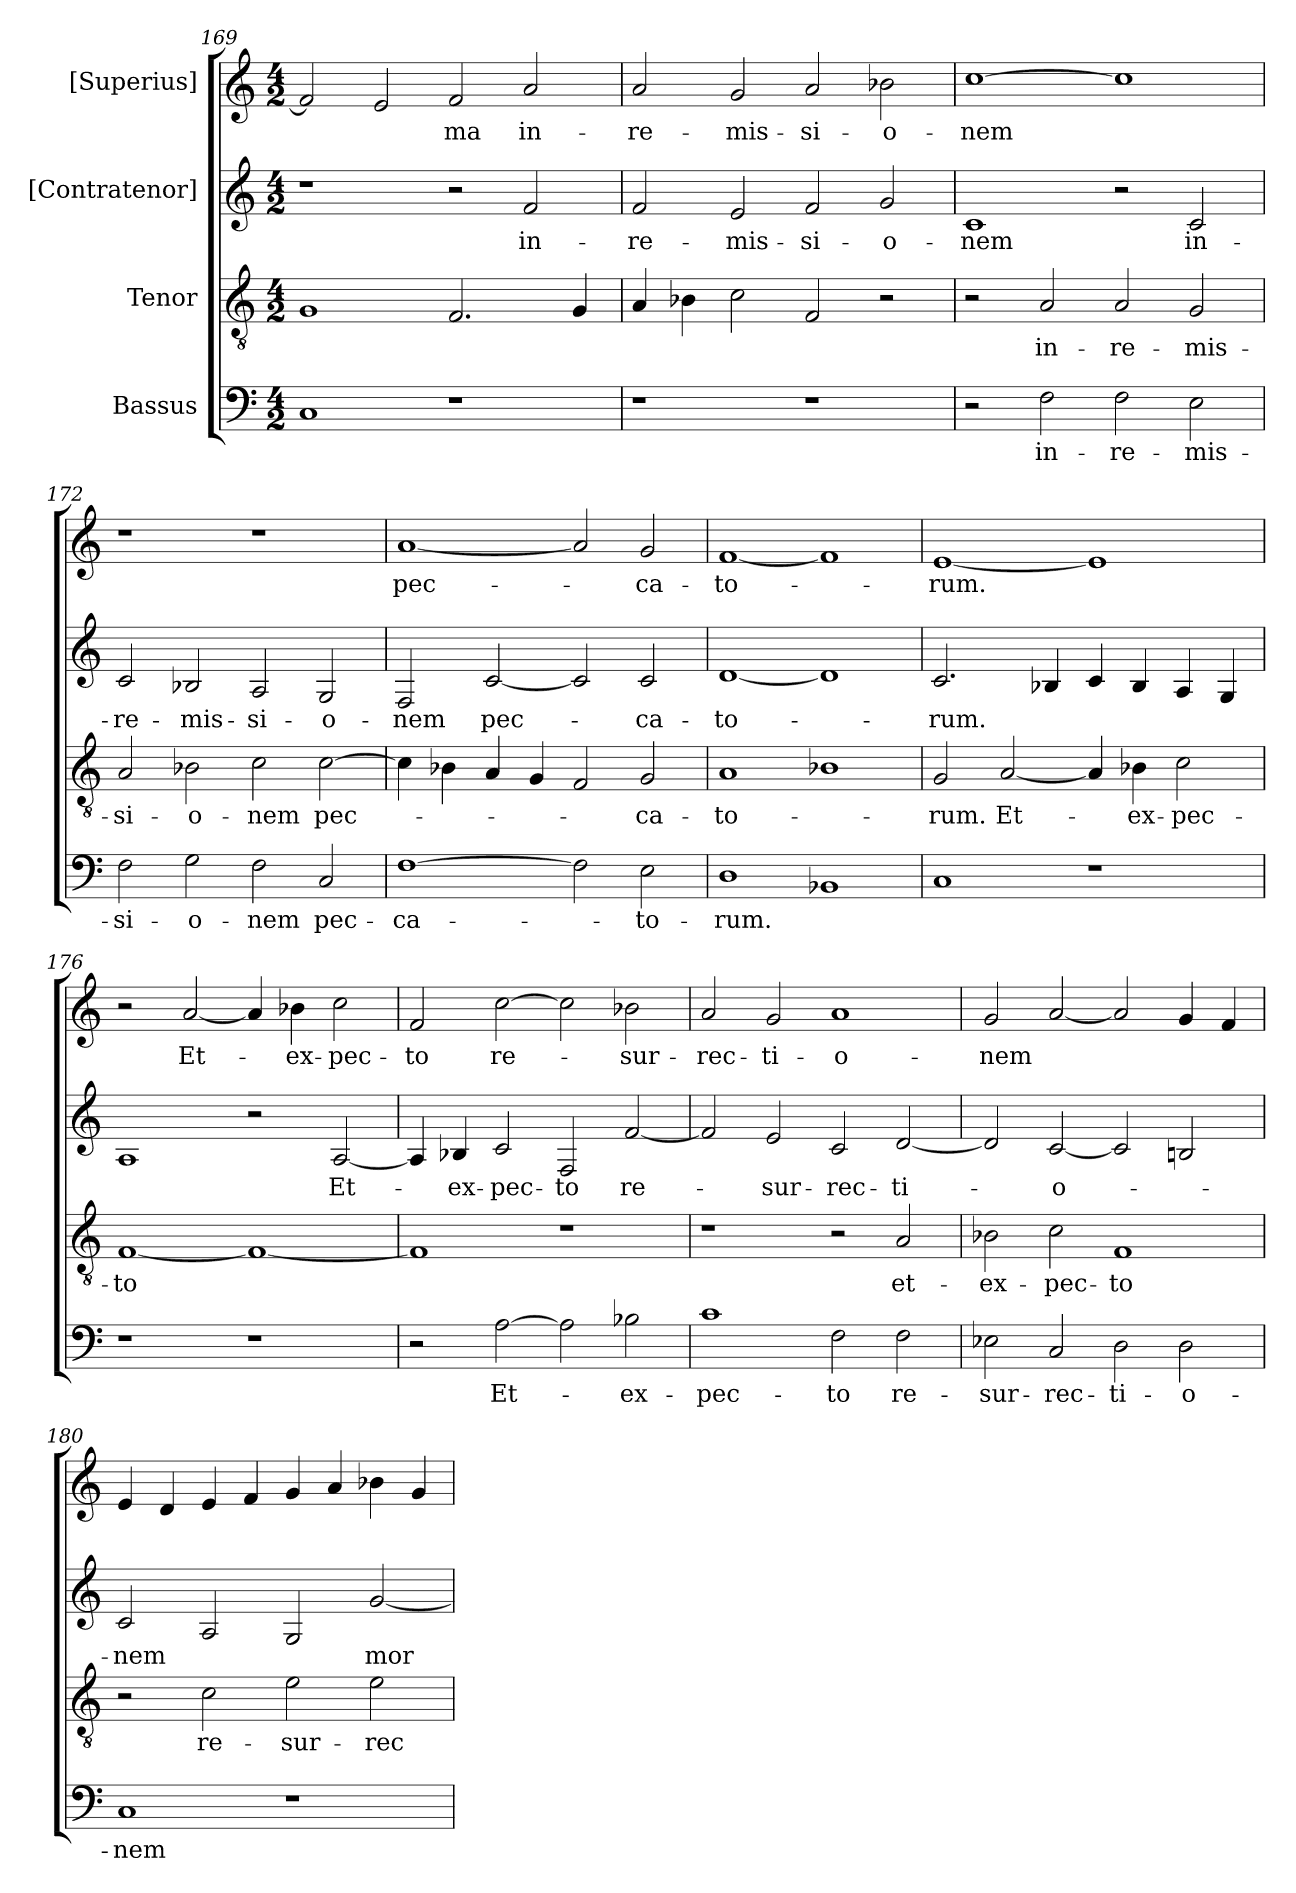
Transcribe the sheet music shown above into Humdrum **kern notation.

**kern	**text	**kern	**text	**kern	**text	**kern	**text
*part4	*part4	*part3	*part3	*part2	*part2	*part1	*part1
*staff4	*staff4	*staff3	*staff3	*staff2	*staff2	*staff1	*staff1
*I"Bassus	*	*I"Tenor	*	*I"[Contratenor]	*	*I"[Superius]	*
*clefF4	*	*clefGv2	*	*clefG2	*	*clefG2	*
*k[]	*	*k[]	*	*k[]	*	*k[]	*
*M4/2	*	*M4/2	*	*M4/2	*	*M4/2	*
=169	=169	=169	=169	=169	=169	=169	=169
1C/	.	1G/	.	1r	.	2f/]	.
.	.	.	.	.	.	2e/	.
1r	.	2.F/	.	2r	.	2f/	-ma
.	.	.	.	2f/	in-	2a/	in-
.	.	4G/	.	.	.	.	.
=170	=170	=170	=170	=170	=170	=170	=170
1r	.	4A/	.	2f/	re-	2a/	re-
.	.	4B-X\	.	.	.	.	.
.	.	2c\	.	2e/	-mis-	2g/	-mis-
1r	.	2F/	.	2f/	-si-	2a/	-si-
.	.	2r	.	2g/	-o-	2b-X\	-o-
=171	=171	=171	=171	=171	=171	=171	=171
2r	.	2r	.	1c/	-nem	[1cc\	-nem
2F\	in-	2A/	in-	.	.	.	.
2F\	re-	2A/	re-	2r	.	1cc\]	.
2E\	-mis-	2G/	-mis-	2c/	in-	.	.
=172	=172	=172	=172	=172	=172	=172	=172
2F\	-si-	2A/	-si-	2c/	re-	1r	.
2G\	-o-	2B-X\	-o-	2B-X/	-mis-	.	.
2F\	-nem	2c\	-nem	2A/	-si-	1r	.
2C/	pec-	[2c\	pec-	2G/	-o-	.	.
=173	=173	=173	=173	=173	=173	=173	=173
[1F\	-ca-	4c\]	.	2F/	-nem	[1a/	pec-
.	.	4B-X\	.	.	.	.	.
.	.	4A/	.	[2c/	pec-	.	.
.	.	4G/	.	.	.	.	.
2F\]	.	2F/	.	2c/]	.	2a/]	.
2E\	-to-	2G/	-ca-	2c/	-ca-	2g/	-ca-
=174	=174	=174	=174	=174	=174	=174	=174
1D\	-rum.	1A/	-to-	[1d/	-to-	[1f/	-to-
1BB-X/	.	1B-X\	.	1d/]	.	1f/]	.
=175	=175	=175	=175	=175	=175	=175	=175
1C/	.	2G/	-rum.	2.c/	-rum.	[1e/	-rum.
.	.	[2A/	Et-	.	.	.	.
.	.	.	.	4B-X/	.	.	.
1r	.	4A/]	.	4c/	.	1e/]	.
.	.	4B-X\	ex-	4B-/	.	.	.
.	.	2c\	-pec-	4A/	.	.	.
.	.	.	.	4G/	.	.	.
=176	=176	=176	=176	=176	=176	=176	=176
1r	.	[1F/	-to	1A/	.	2r	.
.	.	.	.	.	.	[2a/	Et-
1r	.	1F/_	.	2r	.	4a/]	.
.	.	.	.	.	.	4b-X\	ex-
.	.	.	.	[2A/	Et-	2cc\	-pec-
=177	=177	=177	=177	=177	=177	=177	=177
2r	.	1F/]	.	4A/]	.	2f/	-to
.	.	.	.	4B-X/	ex-	.	.
[2A\	Et-	.	.	2c/	-pec-	[2cc\	re-
2A\]	.	1r	.	2F/	-to	2cc\]	.
2B-X\	ex-	.	.	[2f/	re-	2b-X\	-sur-
=178	=178	=178	=178	=178	=178	=178	=178
1c\	-pec-	1r	.	2f/]	.	2a/	-rec-
.	.	.	.	2e/	-sur-	2g/	-ti-
2F\	-to	2r	.	2c/	-rec-	1a/	-o-
2F\	re-	2A/	et-	[2d/	-ti-	.	.
=179	=179	=179	=179	=179	=179	=179	=179
2E-X\	-sur-	2B-X\	ex-	2d/]	.	2g/	-nem
2C/	-rec-	2c\	-pec-	[2c/	-o-	[2a/	.
2D\	-ti-	1F/	-to	2c/]	.	2a/]	.
2D\	-o-	.	.	2Bn/	.	4g/	.
.	.	.	.	.	.	4f/	.
=180	=180	=180	=180	=180	=180	=180	=180
1C/	-nem	2r	.	2c/	-nem	4e/	.
.	.	.	.	.	.	4d/	.
.	.	2c\	re-	2A/	.	4e/	.
.	.	.	.	.	.	4f/	.
1r	.	2e\	-sur-	2G/	.	4g/	.
.	.	.	.	.	.	4a/	.
.	.	2e\	-rec-	[2g/	mor-	4b-X\	.
.	.	.	.	.	.	4g/	.
=	=	=	=	=	=	=	=
*-	*-	*-	*-	*-	*-	*-	*-
